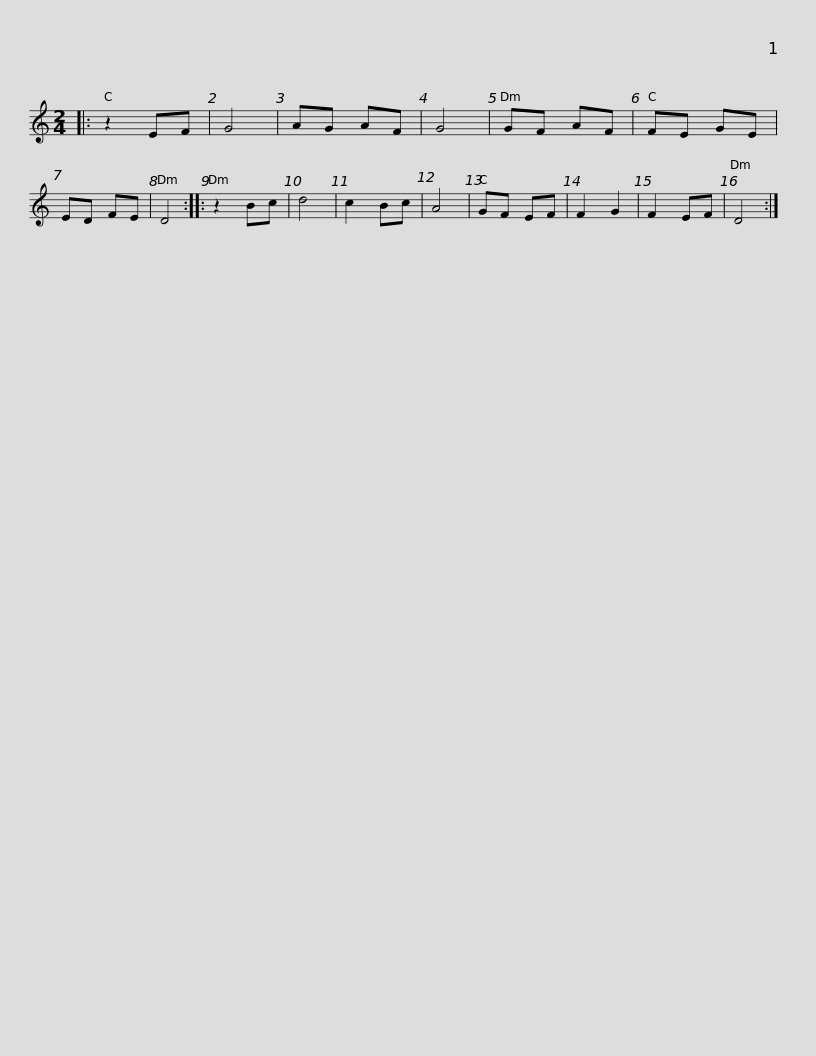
X:1
L:1/8
M:2/4
I:linebreak $
K:C
V:1 treble
V:1
|: z2 EF | G4 | AG AF | G4 | GF AF | %5
 FE GE | ED FE | D4 :: z2 Bc | d4 | %10
 c2 Bc | A4 | GF EF |$ F2 G2 | F2 EF | %15
 D4 :| %16
